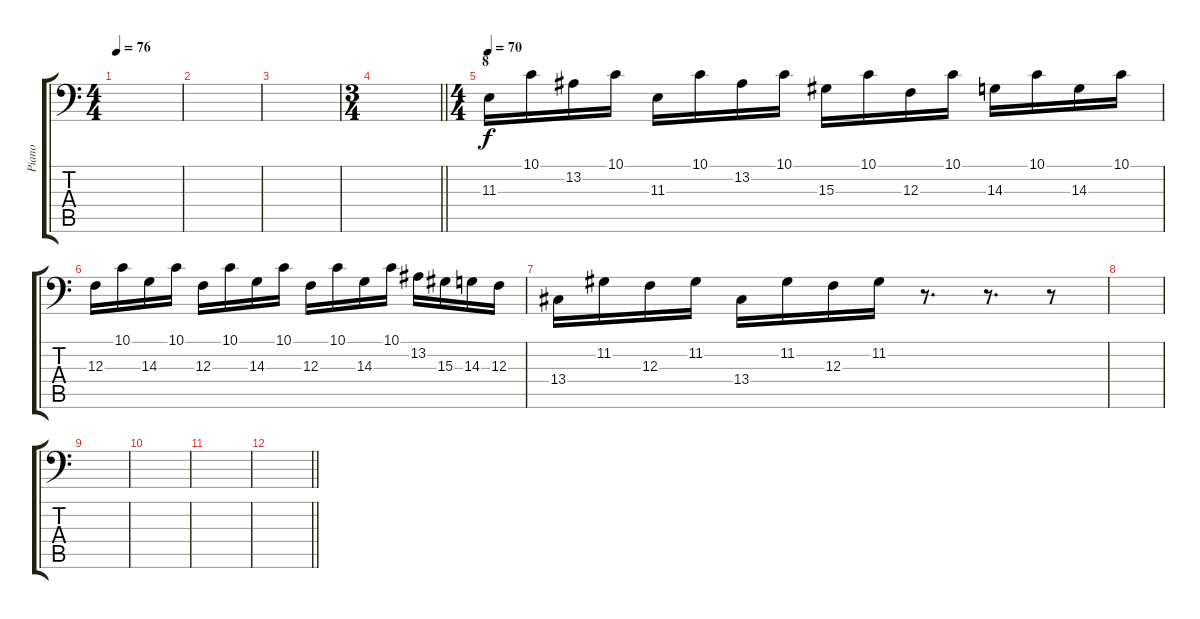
\track ("Piano" "Piano") {instrument drawbarorgan}
\staff {score tabs}
\tuning (D3 A2 F2 C2 G1 D1) {hide}
\ts (4 4)
\tempo 76
\clef f4
\ks c
|
|
|
\ts (3 4)
\barLineRight lightlight
|
\ts (4 4)
\section ("" "8")
\tempo 70
11.3.16 10.1.16 13.2.16 10.1.16 11.3.16 10.1.16 13.2.16 10.1.16 15.3.16 10.1.16 12.3.16 10.1.16 14.3.16 10.1.16 14.3.16 10.1.16 |
12.3.16 10.1.16 14.3.16 10.1.16 12.3.16 10.1.16 14.3.16 10.1.16 12.3.16 10.1.16 14.3.16 10.1.16 13.2.16 15.3.16 14.3.16 12.3.16 |
13.4.16 11.2.16 12.3.16 11.2.16 13.4.16 11.2.16 12.3.16 11.2.16 r.8{d} r.8{d} r.8 |
|
|
|
|
\barLineRight lightlight
